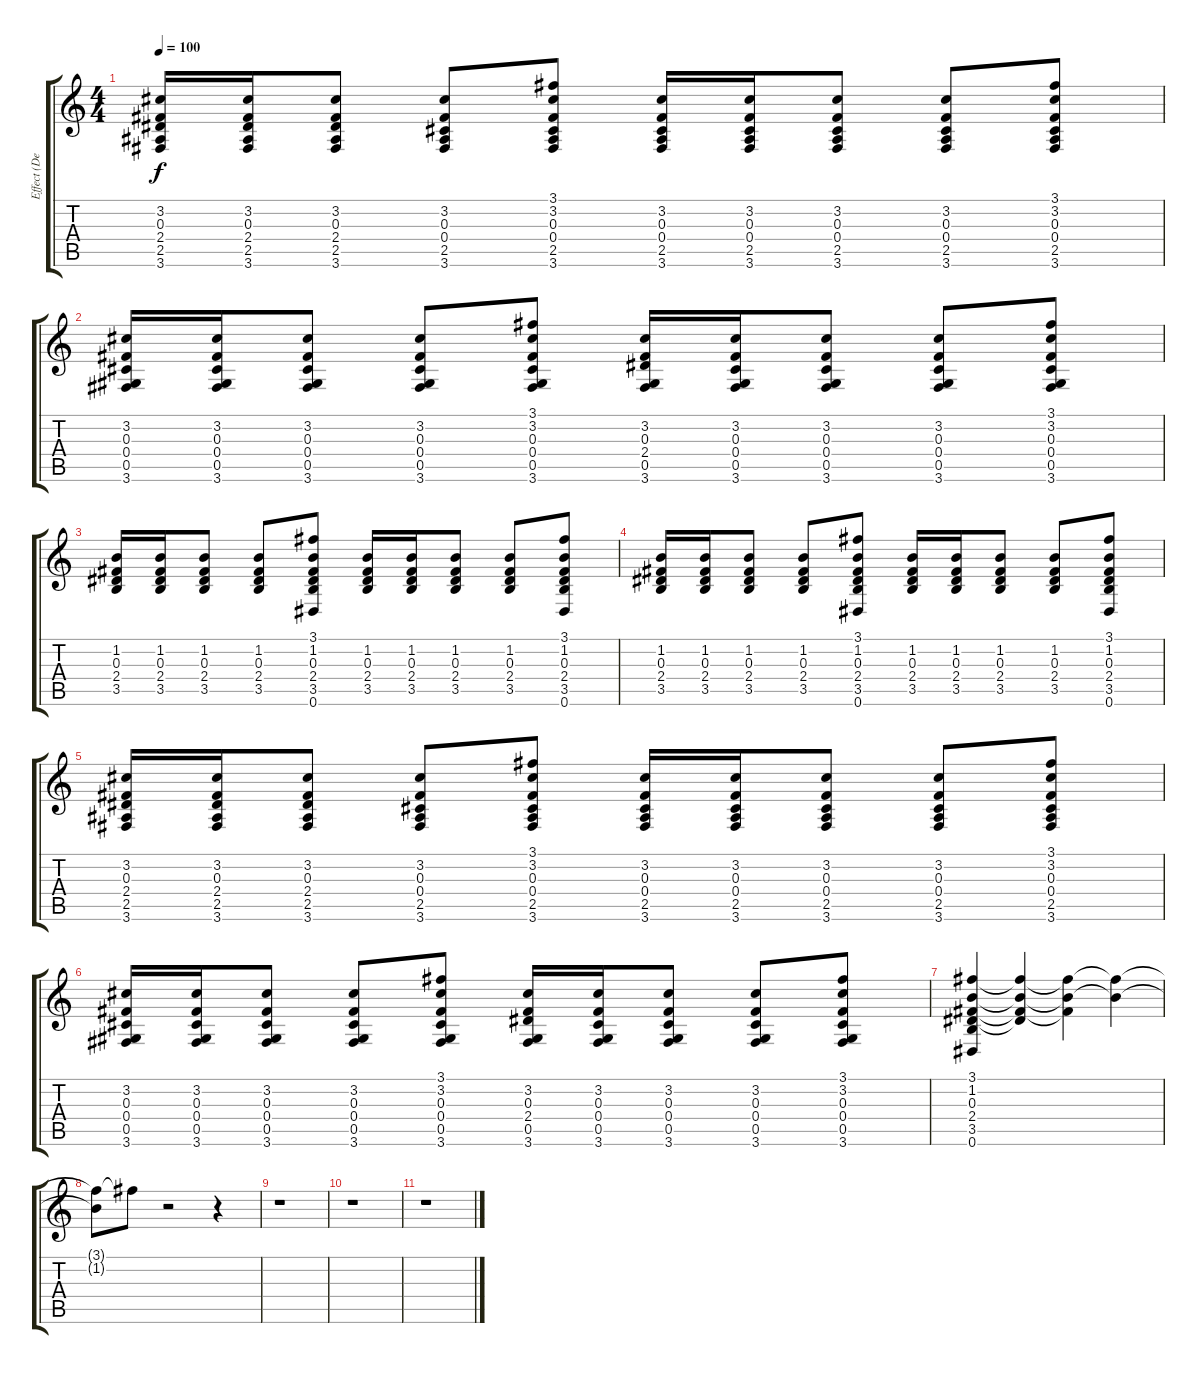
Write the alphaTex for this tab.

\track ("Effect (Deryck)" "Effect (De") {instrument overdrivenguitar}
\staff {score tabs}
\tuning (Eb4 Bb3 Gb3 Db3 Ab2 Eb2) {hide}
\ts (4 4)
\tempo 100
\clef g2
\ks c
(3.2 0.3 2.4 2.5 3.6).16{dy f} (3.2 0.3 2.4 2.5 3.6).16 (3.2 0.3 2.4 2.5 3.6).8 (3.2 0.3 0.4 2.5 3.6).8 (3.1 3.2 0.3 0.4 2.5 3.6).8 (3.2 0.3 0.4 2.5 3.6).16 (3.2 0.3 0.4 2.5 3.6).16 (3.2 0.3 0.4 2.5 3.6).8 (3.2 0.3 0.4 2.5 3.6).8 (3.1 3.2 0.3 0.4 2.5 3.6).8 |
(3.2 0.3 0.4 0.5 3.6).16 (3.2 0.3 0.4 0.5 3.6).16 (3.2 0.3 0.4 0.5 3.6).8 (3.2 0.3 0.4 0.5 3.6).8 (3.1 3.2 0.3 0.4 0.5 3.6).8 (3.2 0.3 2.4 0.5 3.6).16 (3.2 0.3 0.4 0.5 3.6).16 (3.2 0.3 0.4 0.5 3.6).8 (3.2 0.3 0.4 0.5 3.6).8 (3.1 3.2 0.3 0.4 0.5 3.6).8 |
(1.2 0.3 2.4 3.5).16 (1.2 0.3 2.4 3.5).16 (1.2 0.3 2.4 3.5).8 (1.2 0.3 2.4 3.5).8 (3.1 1.2 0.3 2.4 3.5 0.6).8 (1.2 0.3 2.4 3.5).16 (1.2 0.3 2.4 3.5).16 (1.2 0.3 2.4 3.5).8 (1.2 0.3 2.4 3.5).8 (3.1 1.2 0.3 2.4 3.5 0.6).8 |
(1.2 0.3 2.4 3.5).16 (1.2 0.3 2.4 3.5).16 (1.2 0.3 2.4 3.5).8 (1.2 0.3 2.4 3.5).8 (3.1 1.2 0.3 2.4 3.5 0.6).8 (1.2 0.3 2.4 3.5).16 (1.2 0.3 2.4 3.5).16 (1.2 0.3 2.4 3.5).8 (1.2 0.3 2.4 3.5).8 (3.1 1.2 0.3 2.4 3.5 0.6).8 |
(3.2 0.3 2.4 2.5 3.6).16 (3.2 0.3 2.4 2.5 3.6).16 (3.2 0.3 2.4 2.5 3.6).8 (3.2 0.3 0.4 2.5 3.6).8 (3.1 3.2 0.3 0.4 2.5 3.6).8 (3.2 0.3 0.4 2.5 3.6).16 (3.2 0.3 0.4 2.5 3.6).16 (3.2 0.3 0.4 2.5 3.6).8 (3.2 0.3 0.4 2.5 3.6).8 (3.1 3.2 0.3 0.4 2.5 3.6).8 |
(3.2 0.3 0.4 0.5 3.6).16 (3.2 0.3 0.4 0.5 3.6).16 (3.2 0.3 0.4 0.5 3.6).8 (3.2 0.3 0.4 0.5 3.6).8 (3.1 3.2 0.3 0.4 0.5 3.6).8 (3.2 0.3 2.4 0.5 3.6).16 (3.2 0.3 0.4 0.5 3.6).16 (3.2 0.3 0.4 0.5 3.6).8 (3.2 0.3 0.4 0.5 3.6).8 (3.1 3.2 0.3 0.4 0.5 3.6).8 |
(3.1 1.2 0.3 2.4 3.5 0.6).4 (3.1{t} 1.2{t} 0.3{t} 2.4{t}).4 (3.1{t} 1.2{t} 0.3{t}).4 (3.1{t} 1.2{t}).4 |
(3.1{t} 1.2{t}).8 3.1{t}.8 r.2 r.4 |
r.1 |
r.1 |
r.1
